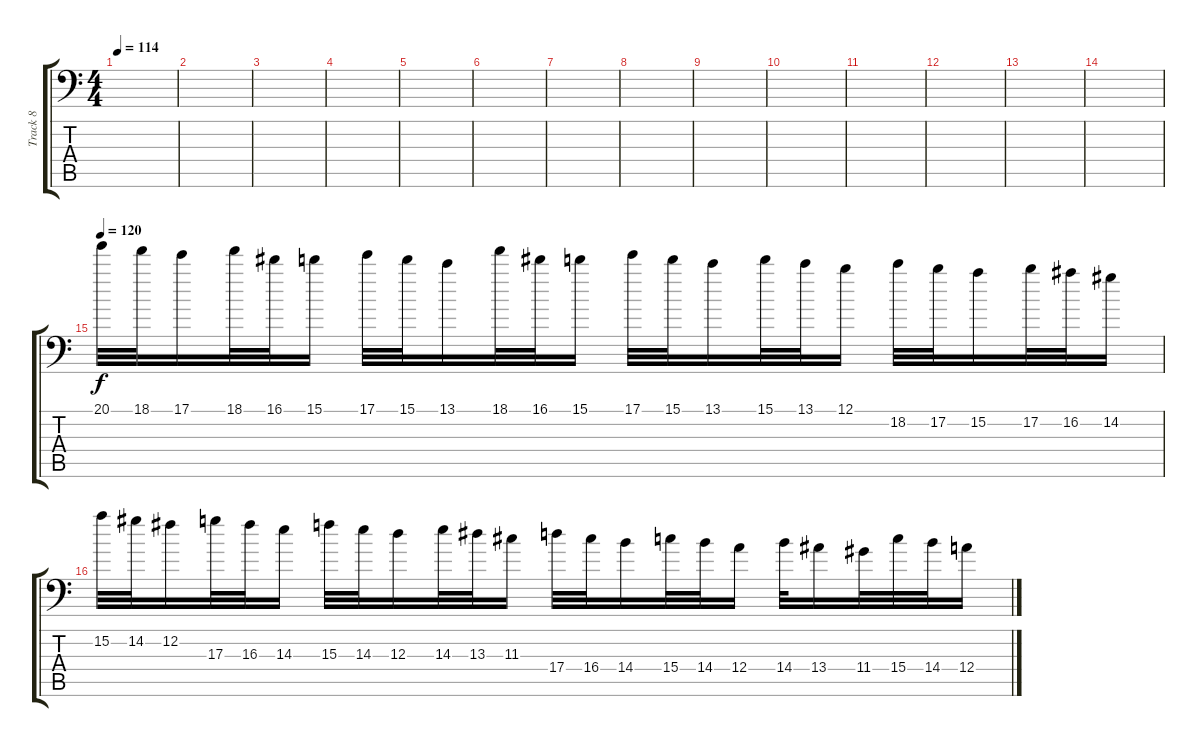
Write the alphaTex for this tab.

\track ("Track 8" "Track 8") {instrument overdrivenguitar}
\staff {score tabs}
\tuning (B3 Gb3 D3 A2 E2 A1) {hide}
\ts (4 4)
\tempo 114
\clef f4
\ks c
|
|
|
|
|
|
|
|
|
|
|
|
|
|
\tempo 120
20.1.32 18.1.32 17.1.16 18.1.32 16.1.32 15.1.16 17.1.32 15.1.32 13.1.16 18.1.32 16.1.32 15.1.16 17.1.32 15.1.32 13.1.16 15.1.32 13.1.32 12.1.16 18.2.32 17.2.32 15.2.16 17.2.32 16.2.32 14.2.16 |
15.2.32 14.2.32 12.2.16 17.3.32 16.3.32 14.3.16 15.3.32 14.3.32 12.3.16 14.3.32 13.3.32 11.3.16 17.4.32 16.4.32 14.4.16 15.4.32 14.4.32 12.4.16 14.4.32 13.4.16 11.4.32 15.4.32 14.4.32 12.4.16
